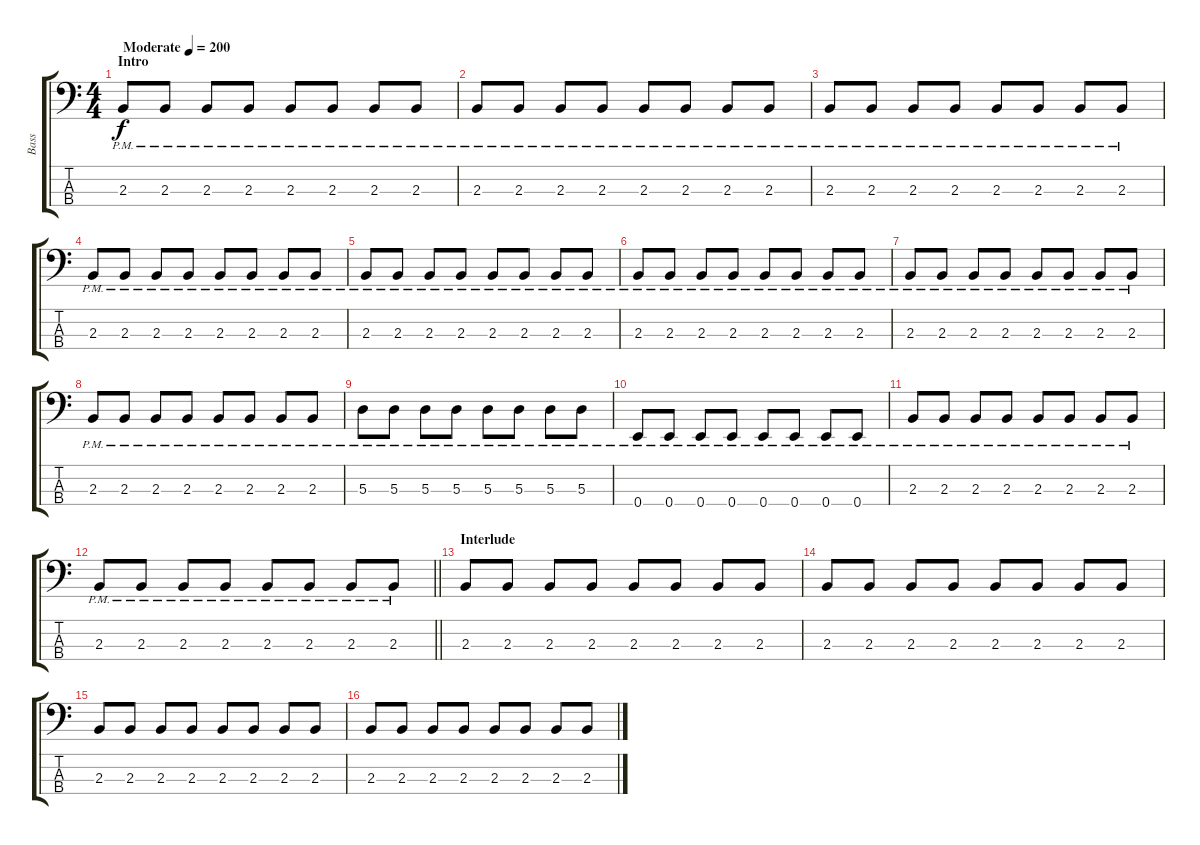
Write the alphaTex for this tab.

\track ("Bass" "Bass") {instrument electricbassfinger}
\staff {score tabs}
\tuning (G2 D2 A1 E1) {hide}
\ts (4 4)
\section ("" "Intro")
\tempo (200 "Moderate")
\clef f4
\ks c
2.3{pm}.8{dy f instrument electricbassfinger} 2.3{pm}.8 2.3{pm}.8 2.3{pm}.8 2.3{pm}.8 2.3{pm}.8 2.3{pm}.8 2.3{pm}.8 |
2.3{pm}.8 2.3{pm}.8 2.3{pm}.8 2.3{pm}.8 2.3{pm}.8 2.3{pm}.8 2.3{pm}.8 2.3{pm}.8 |
2.3{pm}.8 2.3{pm}.8 2.3{pm}.8 2.3{pm}.8 2.3{pm}.8 2.3{pm}.8 2.3{pm}.8 2.3{pm}.8 |
2.3{pm}.8 2.3{pm}.8 2.3{pm}.8 2.3{pm}.8 2.3{pm}.8 2.3{pm}.8 2.3{pm}.8 2.3{pm}.8 |
2.3{pm}.8 2.3{pm}.8 2.3{pm}.8 2.3{pm}.8 2.3{pm}.8 2.3{pm}.8 2.3{pm}.8 2.3{pm}.8 |
2.3{pm}.8 2.3{pm}.8 2.3{pm}.8 2.3{pm}.8 2.3{pm}.8 2.3{pm}.8 2.3{pm}.8 2.3{pm}.8 |
2.3{pm}.8 2.3{pm}.8 2.3{pm}.8 2.3{pm}.8 2.3{pm}.8 2.3{pm}.8 2.3{pm}.8 2.3{pm}.8 |
2.3{pm}.8 2.3{pm}.8 2.3{pm}.8 2.3{pm}.8 2.3{pm}.8 2.3{pm}.8 2.3{pm}.8 2.3{pm}.8 |
5.3{pm}.8 5.3{pm}.8 5.3{pm}.8 5.3{pm}.8 5.3{pm}.8 5.3{pm}.8 5.3{pm}.8 5.3{pm}.8 |
0.4{pm}.8 0.4{pm}.8 0.4{pm}.8 0.4{pm}.8 0.4{pm}.8 0.4{pm}.8 0.4{pm}.8 0.4{pm}.8 |
2.3{pm}.8 2.3{pm}.8 2.3{pm}.8 2.3{pm}.8 2.3{pm}.8 2.3{pm}.8 2.3{pm}.8 2.3{pm}.8 |
\barLineRight lightlight
2.3{pm}.8 2.3{pm}.8 2.3{pm}.8 2.3{pm}.8 2.3{pm}.8 2.3{pm}.8 2.3{pm}.8 2.3{pm}.8 |
\section ("" "Interlude")
2.3.8 2.3.8 2.3.8 2.3.8 2.3.8 2.3.8 2.3.8 2.3.8 |
2.3.8 2.3.8 2.3.8 2.3.8 2.3.8 2.3.8 2.3.8 2.3.8 |
2.3.8 2.3.8 2.3.8 2.3.8 2.3.8 2.3.8 2.3.8 2.3.8 |
2.3.8 2.3.8 2.3.8 2.3.8 2.3.8 2.3.8 2.3.8 2.3.8
